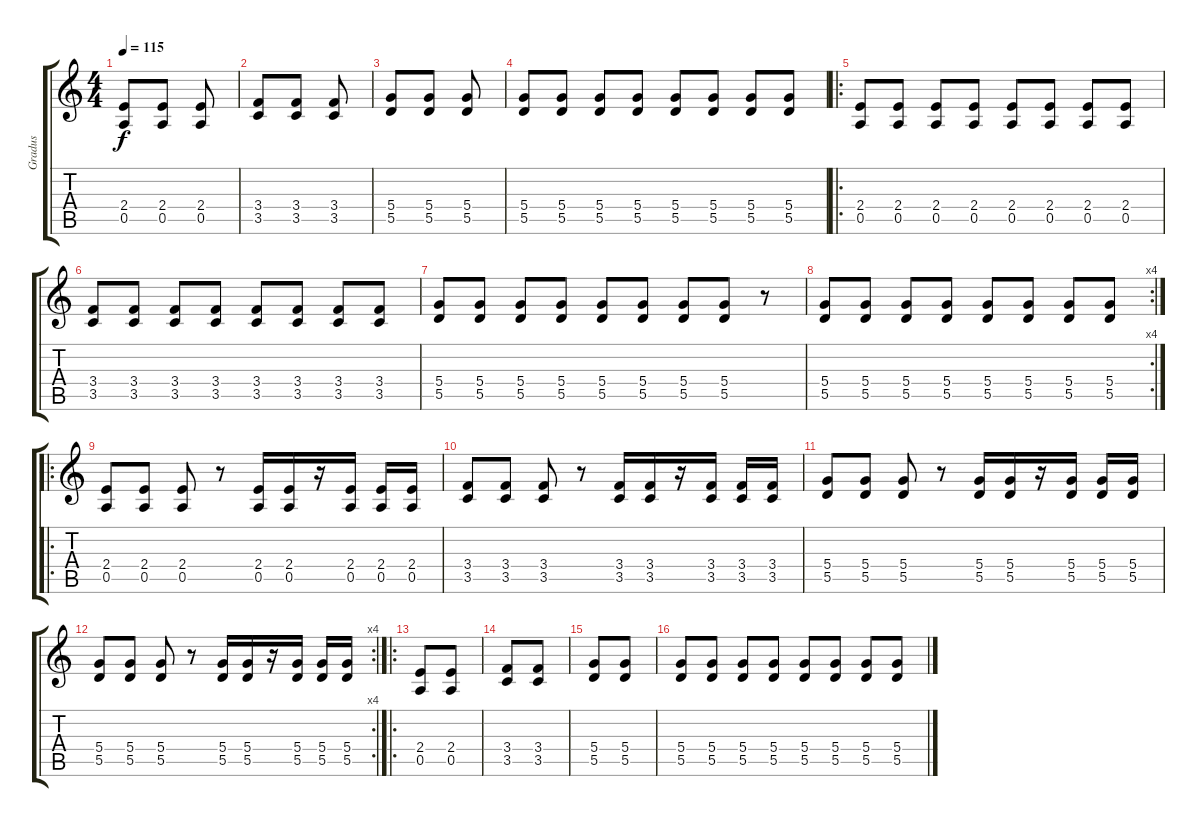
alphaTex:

\track ("Gradus" "Gradus") {instrument distortionguitar}
\staff {score tabs}
\tuning (E4 B3 G3 D3 A2 E2) {hide}
\ts (4 4)
\tempo 115
\clef g2
\ks c
(2.4 0.5).8{dy f} (2.4 0.5).8 (2.4 0.5).8 |
(3.4 3.5).8 (3.4 3.5).8 (3.4 3.5).8 |
(5.4 5.5).8 (5.4 5.5).8 (5.4 5.5).8 |
(5.4 5.5).8 (5.4 5.5).8 (5.4 5.5).8 (5.4 5.5).8 (5.4 5.5).8 (5.4 5.5).8 (5.4 5.5).8 (5.4 5.5).8 |
\ro
(2.4 0.5).8 (2.4 0.5).8 (2.4 0.5).8 (2.4 0.5).8 (2.4 0.5).8 (2.4 0.5).8 (2.4 0.5).8 (2.4 0.5).8 |
(3.4 3.5).8 (3.4 3.5).8 (3.4 3.5).8 (3.4 3.5).8 (3.4 3.5).8 (3.4 3.5).8 (3.4 3.5).8 (3.4 3.5).8 |
(5.4 5.5).8 (5.4 5.5).8 (5.4 5.5).8 (5.4 5.5).8 (5.4 5.5).8 (5.4 5.5).8 (5.4 5.5).8 (5.4 5.5).8 r.8 |
\rc 4
(5.4 5.5).8 (5.4 5.5).8 (5.4 5.5).8 (5.4 5.5).8 (5.4 5.5).8 (5.4 5.5).8 (5.4 5.5).8 (5.4 5.5).8 |
\ro
(2.4 0.5).8 (2.4 0.5).8 (2.4 0.5).8 r.8 (2.4 0.5).16 (2.4 0.5).16 r.16 (2.4 0.5).16 (2.4 0.5).16 (2.4 0.5).16 |
(3.4 3.5).8 (3.4 3.5).8 (3.4 3.5).8 r.8 (3.4 3.5).16 (3.4 3.5).16 r.16 (3.4 3.5).16 (3.4 3.5).16 (3.4 3.5).16 |
(5.4 5.5).8 (5.4 5.5).8 (5.4 5.5).8 r.8 (5.4 5.5).16 (5.4 5.5).16 r.16 (5.4 5.5).16 (5.4 5.5).16 (5.4 5.5).16 |
\rc 4
(5.4 5.5).8 (5.4 5.5).8 (5.4 5.5).8 r.8 (5.4 5.5).16 (5.4 5.5).16 r.16 (5.4 5.5).16 (5.4 5.5).16 (5.4 5.5).16 |
\ro
(2.4 0.5).8 (2.4 0.5).8 |
(3.4 3.5).8 (3.4 3.5).8 |
(5.4 5.5).8 (5.4 5.5).8 |
(5.4 5.5).8 (5.4 5.5).8 (5.4 5.5).8 (5.4 5.5).8 (5.4 5.5).8 (5.4 5.5).8 (5.4 5.5).8 (5.4 5.5).8
